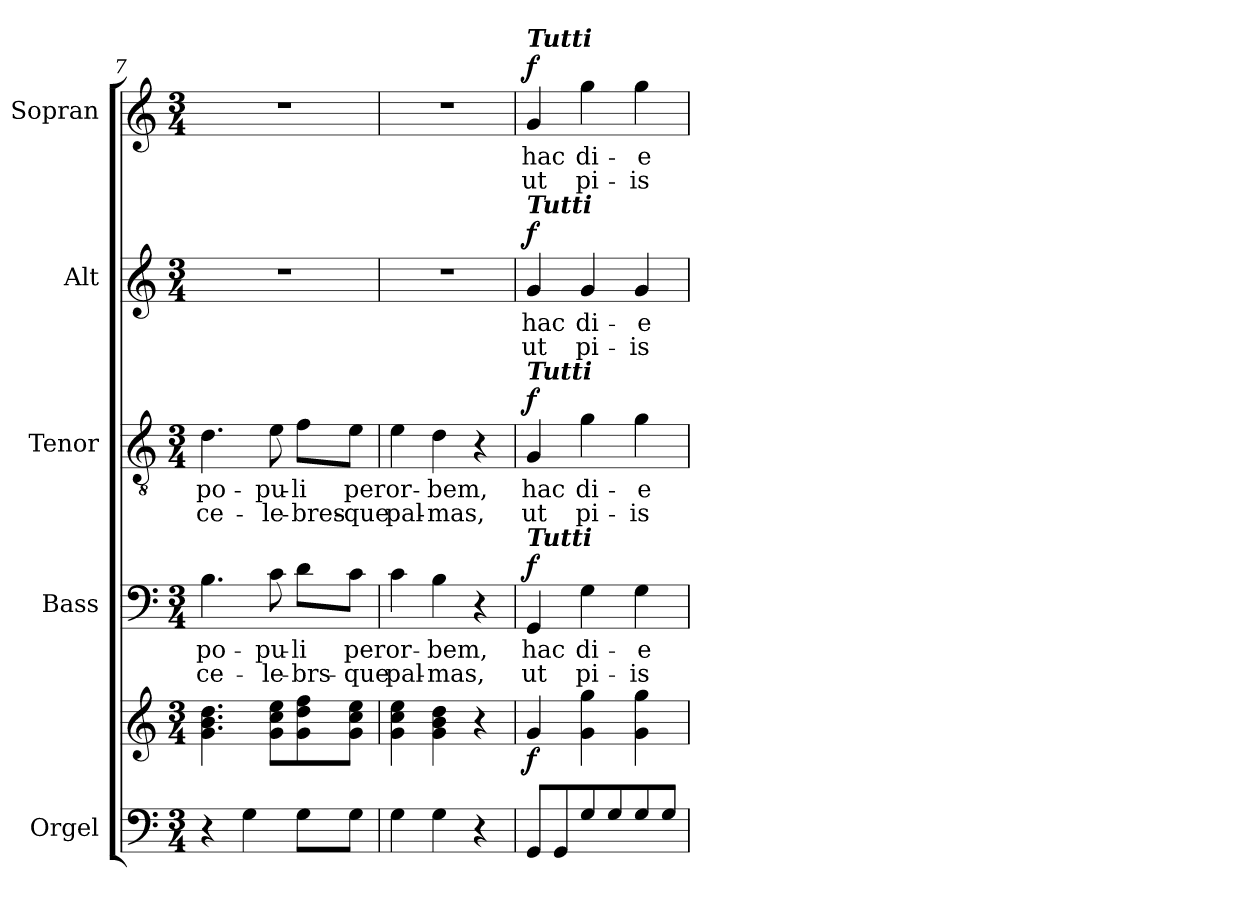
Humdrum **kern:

**kern	**kern	**dynam	**kern	**text	**text	**dynam	**kern	**text	**text	**dynam	**kern	**text	**text	**dynam	**kern	**text	**text	**dynam
*part5	*part5	*part5	*part4	*part4	*part4	*part4	*part3	*part3	*part3	*part3	*part2	*part2	*part2	*part2	*part1	*part1	*part1	*part1
*staff6	*staff5	*staff5/6	*staff4	*staff4	*staff4	*staff4	*staff3	*staff3	*staff3	*staff3	*staff2	*staff2	*staff2	*staff2	*staff1	*staff1	*staff1	*staff1
*I"Orgel	*	*	*I"Bass	*	*	*	*I"Tenor	*	*	*	*I"Alt	*	*	*	*I"Sopran	*	*	*
*I'Org.	*	*	*I'B.	*	*	*	*I'T.	*	*	*	*I'A.	*	*	*	*I'S.	*	*	*
*clefF4	*clefG2	*	*clefF4	*	*	*	*clefGv2	*	*	*	*clefG2	*	*	*	*clefG2	*	*	*
*k[]	*k[]	*	*k[]	*	*	*	*k[]	*	*	*	*k[]	*	*	*	*k[]	*	*	*
*C:	*C:	*	*C:	*	*	*	*C:	*	*	*	*C:	*	*	*	*C:	*	*	*
*M3/4	*M3/4	*	*M3/4	*	*	*	*M3/4	*	*	*	*M3/4	*	*	*	*M3/4	*	*	*
=7	=7	=7	=7	=7	=7	=7	=7	=7	=7	=7	=7	=7	=7	=7	=7	=7	=7	=7
!	!	!	!	!LO:LY:b	!LO:LY:b	!	!	!LO:LY:b	!LO:LY:b	!	!	!	!	!	!	!	!	!
4r	4.g\ 4.b\ 4.dd\	.	4.B\	po-	ce-	.	4.d\	po-	ce-	.	2.r	.	.	.	2.r	.	.	.
4G\	.	.	.	.	.	.	.	.	.	.	.	.	.	.	.	.	.	.
!	!	!	!	!LO:LY:b	!LO:LY:b	!	!	!LO:LY:b	!LO:LY:b	!	!	!	!	!	!	!	!	!
.	8g\ 8cc\ 8ee\L	.	8c\	-pu-	-le-	.	8e\	-pu-	-le-	.	.	.	.	.	.	.	.	.
!	!	!	!	!LO:LY:b	!LO:LY:b	!	!	!LO:LY:b	!LO:LY:b	!	!	!	!	!	!	!	!	!
8G\L	8g\ 8dd\ 8ff\	.	8d\L	-li	-brs-	.	8f\L	-li	-bres-	.	.	.	.	.	.	.	.	.
!	!	!	!	!LO:LY:b	!LO:LY:b	!	!	!LO:LY:b	!LO:LY:b	!	!	!	!	!	!	!	!	!
8G\J	8g\ 8cc\ 8ee\J	.	8c\J	per	-que	.	8e\J	per	-que	.	.	.	.	.	.	.	.	.
=8	=8	=8	=8	=8	=8	=8	=8	=8	=8	=8	=8	=8	=8	=8	=8	=8	=8	=8
!	!	!	!	!LO:LY:b	!LO:LY:b	!	!	!LO:LY:b	!LO:LY:b	!	!	!	!	!	!	!	!	!
4G\	4g\ 4cc\ 4ee\	.	4c\	or-	pal-	.	4e\	or-	pal-	.	2.r	.	.	.	2.r	.	.	.
!	!	!	!	!LO:LY:b	!LO:LY:b	!	!	!LO:LY:b	!LO:LY:b	!	!	!	!	!	!	!	!	!
4G\	4g\ 4b\ 4dd\	.	4B\	-bem,	-mas,	.	4d\	-bem,	-mas,	.	.	.	.	.	.	.	.	.
4r	4r	.	4r	.	.	.	4r	.	.	.	.	.	.	.	.	.	.	.
=9	=9	=9	=9	=9	=9	=9	=9	=9	=9	=9	=9	=9	=9	=9	=9	=9	=9	=9
!	!	!	!	!	!	!	!	!	!	!	!	!	!	!	!LO:TX:a:Bi:t=Tutti	!	!	!
!	!	!	!	!	!	!	!	!	!	!	!LO:TX:a:Bi:t=Tutti	!	!	!	!	!	!	!
!	!	!	!	!	!	!	!LO:TX:a:Bi:t=Tutti	!	!	!	!	!	!	!	!	!	!	!
!	!	!	!LO:TX:a:Bi:t=Tutti	!	!	!	!	!	!	!	!	!	!	!	!	!	!	!
!	!	!LO:DY:b	!	!LO:LY:b	!LO:LY:b	!LO:DY:a	!	!LO:LY:b	!LO:LY:b	!LO:DY:a	!	!LO:LY:b	!LO:LY:b	!LO:DY:a	!	!LO:LY:b	!LO:LY:b	!LO:DY:a
8GG/L	4g/	f	4GG/	hac	ut	f	4G/	hac	ut	f	4g/	hac	ut	f	4g/	hac	ut	f
8GG/	.	.	.	.	.	.	.	.	.	.	.	.	.	.	.	.	.	.
!	!	!	!	!LO:LY:b	!LO:LY:b	!	!	!LO:LY:b	!LO:LY:b	!	!	!LO:LY:b	!LO:LY:b	!	!	!LO:LY:b	!LO:LY:b	!
8G/	4g\ 4gg\	.	4G\	di-	pi-	.	4g\	di-	pi-	.	4g/	di-	pi-	.	4gg\	di-	pi-	.
8G/	.	.	.	.	.	.	.	.	.	.	.	.	.	.	.	.	.	.
!	!	!	!	!LO:LY:b	!LO:LY:b	!	!	!LO:LY:b	!LO:LY:b	!	!	!LO:LY:b	!LO:LY:b	!	!	!LO:LY:b	!LO:LY:b	!
8G/	4g\ 4gg\	.	4G\	-e	-is	.	4g\	-e	-is	.	4g/	-e	-is	.	4gg\	-e	-is	.
8G/J	.	.	.	.	.	.	.	.	.	.	.	.	.	.	.	.	.	.
=	=	=	=	=	=	=	=	=	=	=	=	=	=	=	=	=	=	=
*-	*-	*-	*-	*-	*-	*-	*-	*-	*-	*-	*-	*-	*-	*-	*-	*-	*-	*-
